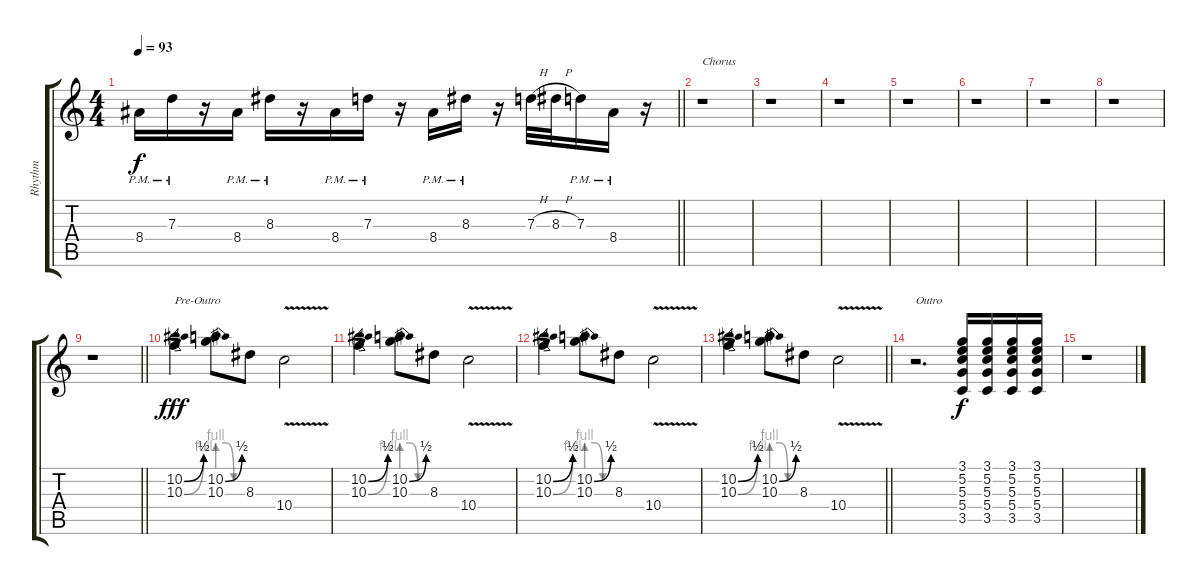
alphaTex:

\track ("Rhythm" "Rhythm") {instrument distortionguitar}
\staff {score tabs}
\tuning (E4 B3 G3 D3 A2 E2) {hide}
\ts (4 4)
\tempo 93
\clef g2
\barLineRight lightlight
\ks c
8.4{pm}.16{dy f} 7.3{pm}.16 r.16 8.4{pm}.16 8.3{pm}.16 r.16 8.4{pm}.16 7.3{pm}.16 r.16 8.4{pm}.16 8.3{pm}.16 r.16 7.3{h}.32 8.3{h}.32 7.3{pm}.16 8.4{pm}.16 r.16 |
r.1{txt "Chorus"} |
r.1 |
r.1 |
r.1 |
r.1 |
r.1 |
r.1 |
\barLineRight lightlight
r.1 |
(10.2{be (bend 0 0 60 2)} 10.3{be (bend 0 0 60 4)}).4{txt "Pre-Outro" dy fff} (10.2{be (bend 0 0 60 2)} 10.3{be (custom 0 4 20 4 40 0 60 0)}).8 8.3.8 10.4{v}.2 |
(10.2{be (bend 0 0 60 2)} 10.3{be (bend 0 0 60 4)}).4 (10.2{be (bend 0 0 60 2)} 10.3{be (custom 0 4 20 4 40 0 60 0)}).8 8.3.8 10.4{v}.2 |
(10.2{be (bend 0 0 60 2)} 10.3{be (bend 0 0 60 4)}).4 (10.2{be (bend 0 0 60 2)} 10.3{be (custom 0 4 20 4 40 0 60 0)}).8 8.3.8 10.4{v}.2 |
\barLineRight lightlight
(10.2{be (bend 0 0 60 2)} 10.3{be (bend 0 0 60 4)}).4 (10.2{be (bend 0 0 60 2)} 10.3{be (custom 0 4 20 4 40 0 60 0)}).8 8.3.8 10.4{v}.2 |
r.2{d txt "Outro"} (3.1 5.2 5.3 5.4 3.5).16{dy f volume 9 instrument guitarharmonics} (3.1 5.2 5.3 5.4 3.5).16 (3.1 5.2 5.3 5.4 3.5).16 (3.1 5.2 5.3 5.4 3.5).16 |
r.1
